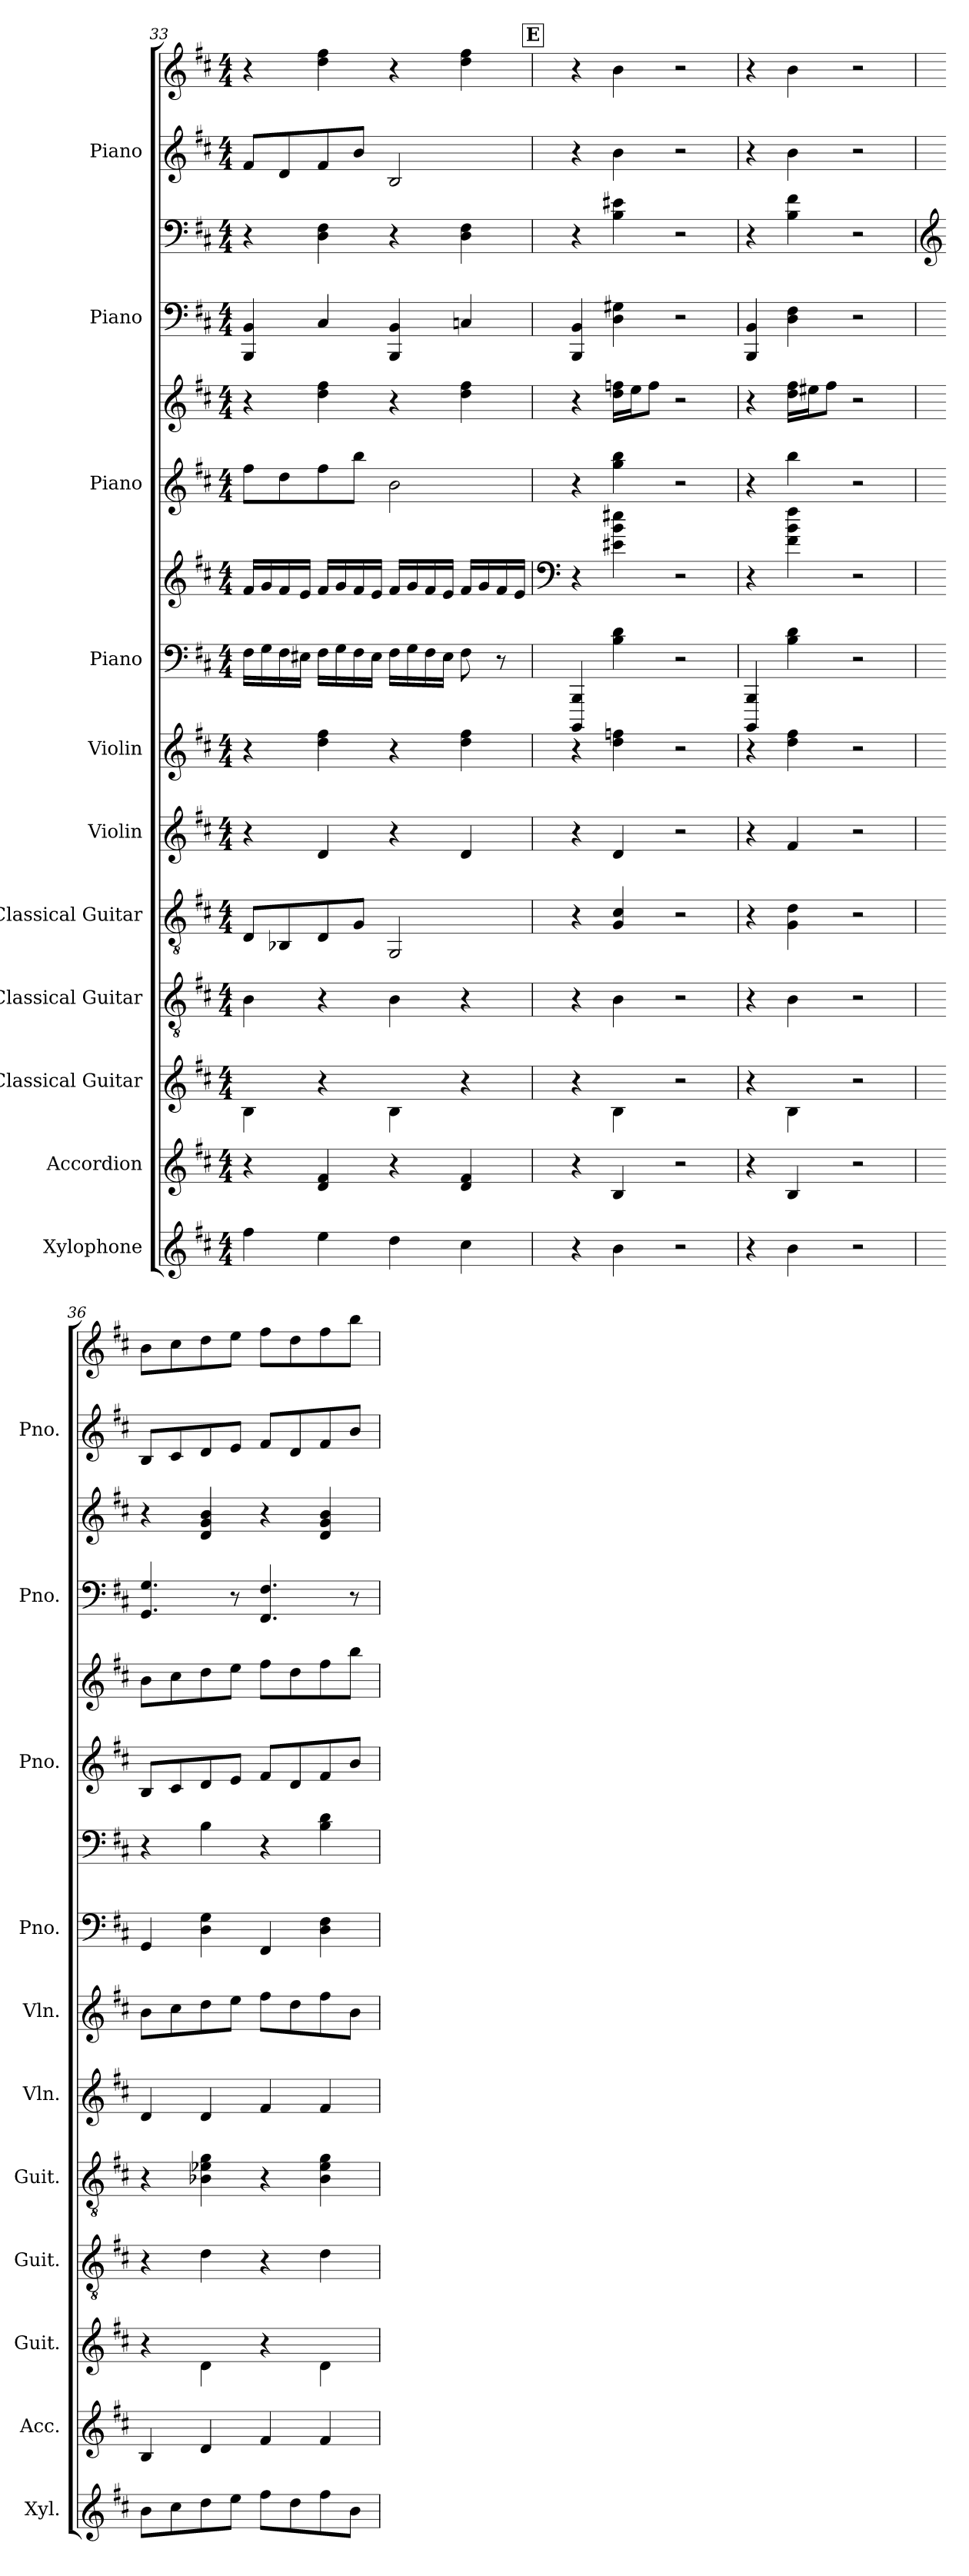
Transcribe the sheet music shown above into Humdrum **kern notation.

**kern	**kern	**kern	**kern	**kern	**kern	**kern	**kern	**kern	**kern	**kern	**kern	**kern	**kern	**kern
*part11	*part10	*part9	*part8	*part7	*part6	*part5	*part4	*part4	*part3	*part3	*part2	*part2	*part1	*part1
*staff15	*staff14	*staff13	*staff12	*staff11	*staff10	*staff9	*staff8	*staff7	*staff6	*staff5	*staff4	*staff3	*staff2	*staff1
*I"Xylophone	*I"Accordion	*I"Classical Guitar	*I"Classical Guitar	*I"Classical Guitar	*I"Violin	*I"Violin	*I"Piano	*	*I"Piano	*	*I"Piano	*	*I"Piano	*
*I'Xyl.	*I'Acc.	*I'Guit.	*I'Guit.	*I'Guit.	*I'Vln.	*I'Vln.	*I'Pno.	*	*I'Pno.	*	*I'Pno.	*	*I'Pno.	*
*clefG2	*clefG2	*	*clefGv2	*clefGv2	*clefG2	*clefG2	*clefF4	*clefG2	*clefG2	*clefG2	*clefF4	*clefF4	*clefG2	*clefG2
*ITrd-7c-12	*	*	*	*	*	*	*	*	*	*	*	*	*	*
*k[f#c#]	*k[f#c#]	*k[f#c#]	*k[f#c#]	*k[f#c#]	*k[f#c#]	*k[f#c#]	*k[f#c#]	*k[f#c#]	*k[f#c#]	*k[f#c#]	*k[f#c#]	*k[f#c#]	*k[f#c#]	*k[f#c#]
*M4/4	*M4/4	*M4/4	*M4/4	*M4/4	*M4/4	*M4/4	*M4/4	*M4/4	*M4/4	*M4/4	*M4/4	*M4/4	*M4/4	*M4/4
=33	=33	=33	=33	=33	=33	=33	=33	=33	=33	=33	=33	=33	=33	=33
4fff#\	4r	4B\	4B\	8D/L	4r	4r	16F#\LL	16f#/LL	8ff#\L	4r	4BBB/ 4BB/	4r	8f#/L	4r
.	.	.	.	.	.	.	16G\	16g/	.	.	.	.	.	.
.	.	.	.	8BB-X/	.	.	16F#\	16f#/	8dd\	.	.	.	8d/	.
.	.	.	.	.	.	.	16E#X\JJ	16e/JJ	.	.	.	.	.	.
4eee\	4d/ 4f#/	4r	4r	8D/	4d/	4dd\ 4ff#\	16F#\LL	16f#/LL	8ff#\	4dd\ 4ff#\	4C#/	4D\ 4F#\	8f#/	4dd\ 4ff#\
.	.	.	.	.	.	.	16G\	16g/	.	.	.	.	.	.
.	.	.	.	8G/J	.	.	16F#\	16f#/	8bb\J	.	.	.	8b/J	.
.	.	.	.	.	.	.	16E#\JJ	16e/JJ	.	.	.	.	.	.
4ddd\	4r	4B\	4B\	2GG/	4r	4r	16F#\LL	16f#/LL	2b\	4r	4BBB/ 4BB/	4r	2B/	4r
.	.	.	.	.	.	.	16G\	16g/	.	.	.	.	.	.
.	.	.	.	.	.	.	16F#\	16f#/	.	.	.	.	.	.
.	.	.	.	.	.	.	16E#\JJ	16e/JJ	.	.	.	.	.	.
4ccc#\	4d/ 4f#/	4r	4r	.	4d/	4dd\ 4ff#\	8F#\	16f#/LL	.	4dd\ 4ff#\	4Cn/	4D\ 4F#\	.	4dd\ 4ff#\
.	.	.	.	.	.	.	.	16g/	.	.	.	.	.	.
.	.	.	.	.	.	.	8r	16f#/	.	.	.	.	.	.
.	.	.	.	.	.	.	.	16e/JJ	.	.	.	.	.	.
!!LO:REH:place=s1:a:B:fs=14:t=E
=34	=34	=34	=34	=34	=34	=34	=34	=34	=34	=34	=34	=34	=34	=34
*	*	*	*	*	*	*	*	*clefF4	*	*	*	*	*	*
4r	4r	4r	4r	4r	4r	4r	4BBBB/ 4BBB/	4r	4r	4r	4BBB/ 4BB/	4r	4r	4r
4bb\	4B/	4B\	4B\	4G/ 4c#/	4d/	4dd\ 4ffn\	4B\ 4d\	4e#X\ 4b\ 4ee#X\	4gg\ 4bb\	16dd\ 16ffn\LL	4D\ 4G#X\	4B\ 4e#X\	4b\	4b\
.	.	.	.	.	.	.	.	.	.	16ee\J	.	.	.	.
.	.	.	.	.	.	.	.	.	.	8ff\J	.	.	.	.
2r	2r	2r	2r	2r	2r	2r	2r	2r	2r	2r	2r	2r	2r	2r
=35	=35	=35	=35	=35	=35	=35	=35	=35	=35	=35	=35	=35	=35	=35
4r	4r	4r	4r	4r	4r	4r	4BBBB/ 4BBB/	4r	4r	4r	4BBB/ 4BB/	4r	4r	4r
4bb\	4B/	4B\	4B\	4G\ 4d\	4f#/	4dd\ 4ff#\	4B\ 4d\	4f#\ 4b\ 4ff#\	4bb\	16dd\ 16ff#\LL	4D\ 4F#\	4B\ 4f#\	4b\	4b\
.	.	.	.	.	.	.	.	.	.	16ee#X\J	.	.	.	.
.	.	.	.	.	.	.	.	.	.	8ff#\J	.	.	.	.
2r	2r	2r	2r	2r	2r	2r	2r	2r	2r	2r	2r	2r	2r	2r
=36	=36	=36	=36	=36	=36	=36	=36	=36	=36	=36	=36	=36	=36	=36
*	*	*	*	*	*	*	*	*	*	*	*	*clefG2	*	*
8bb\L	4B/	4r	4r	4r	4d/	8b\L	4GG/	4r	8B/L	8b\L	4.GG/ 4.G/	4r	8B/L	8b\L
8ccc#\	.	.	.	.	.	8cc#\	.	.	8c#/	8cc#\	.	.	8c#/	8cc#\
8ddd\	4d/	4d\	4d\	4B-X\ 4e-X\ 4g\	4d/	8dd\	4D\ 4G\	4B\	8d/	8dd\	.	4d/ 4g/ 4b/	8d/	8dd\
8eee\J	.	.	.	.	.	8ee\J	.	.	8e/J	8ee\J	8r	.	8e/J	8ee\J
8fff#\L	4f#/	4r	4r	4r	4f#/	8ff#\L	4FF#/	4r	8f#/L	8ff#\L	4.FF#/ 4.F#/	4r	8f#/L	8ff#\L
8ddd\	.	.	.	.	.	8dd\	.	.	8d/	8dd\	.	.	8d/	8dd\
8fff#\	4f#/	4d\	4d\	4B-\ 4e-\ 4g\	4f#/	8ff#\	4D\ 4F#\	4B\ 4d\	8f#/	8ff#\	.	4d/ 4g/ 4b/	8f#/	8ff#\
8bb\J	.	.	.	.	.	8b\J	.	.	8b/J	8bb\J	8r	.	8b/J	8bb\J
=	=	=	=	=	=	=	=	=	=	=	=	=	=	=
*-	*-	*-	*-	*-	*-	*-	*-	*-	*-	*-	*-	*-	*-	*-
